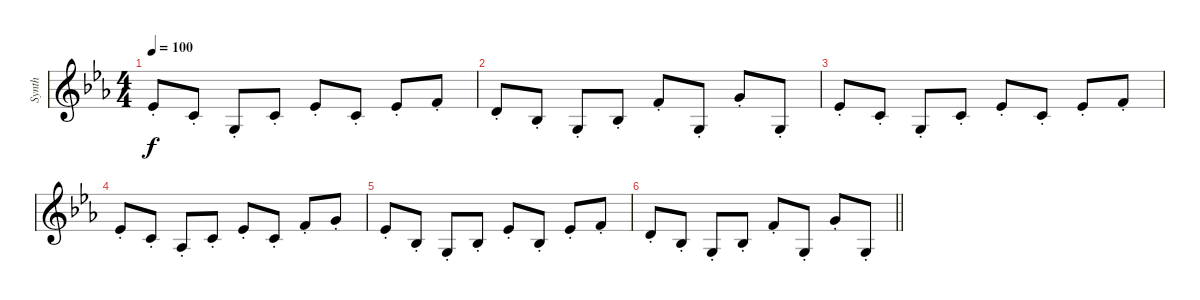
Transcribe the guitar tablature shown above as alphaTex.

\track ("Synth" "Synth") {instrument stringensemble1}
\staff {score}
\tuning (D4 A3 F3 C3 G2 C2) {hide}
\ts (4 4)
\tempo 100
\clef g2
\ks eb
1.1{st}.8{dy f} 7.3{st}.8 2.3{st}.8 7.3{st}.8 1.1{st}.8 7.3{st}.8 1.1{st}.8 3.1{st}.8 |
0.1{st}.8 1.2{st}.8 2.3{st}.8 1.2{st}.8 3.1{st}.8 2.3{st}.8 5.1{st}.8 2.3{st}.8 |
1.1{st}.8 3.2{st}.8 2.3{st}.8 3.2{st}.8 1.1{st}.8 3.2{st}.8 1.1{st}.8 3.1{st}.8 |
1.1{st}.8 3.2{st}.8 3.3{st}.8 3.2{st}.8 1.1{st}.8 3.2{st}.8 3.1{st}.8 5.1{st}.8 |
1.1{st}.8 1.2{st}.8 2.3{st}.8 1.2{st}.8 1.1{st}.8 1.2{st}.8 1.1{st}.8 3.1{st}.8 |
\barLineRight lightlight
0.1{st}.8 1.2{st}.8 2.3{st}.8 1.2{st}.8 3.1{st}.8 2.3{st}.8 5.1{st}.8 2.3{st}.8
